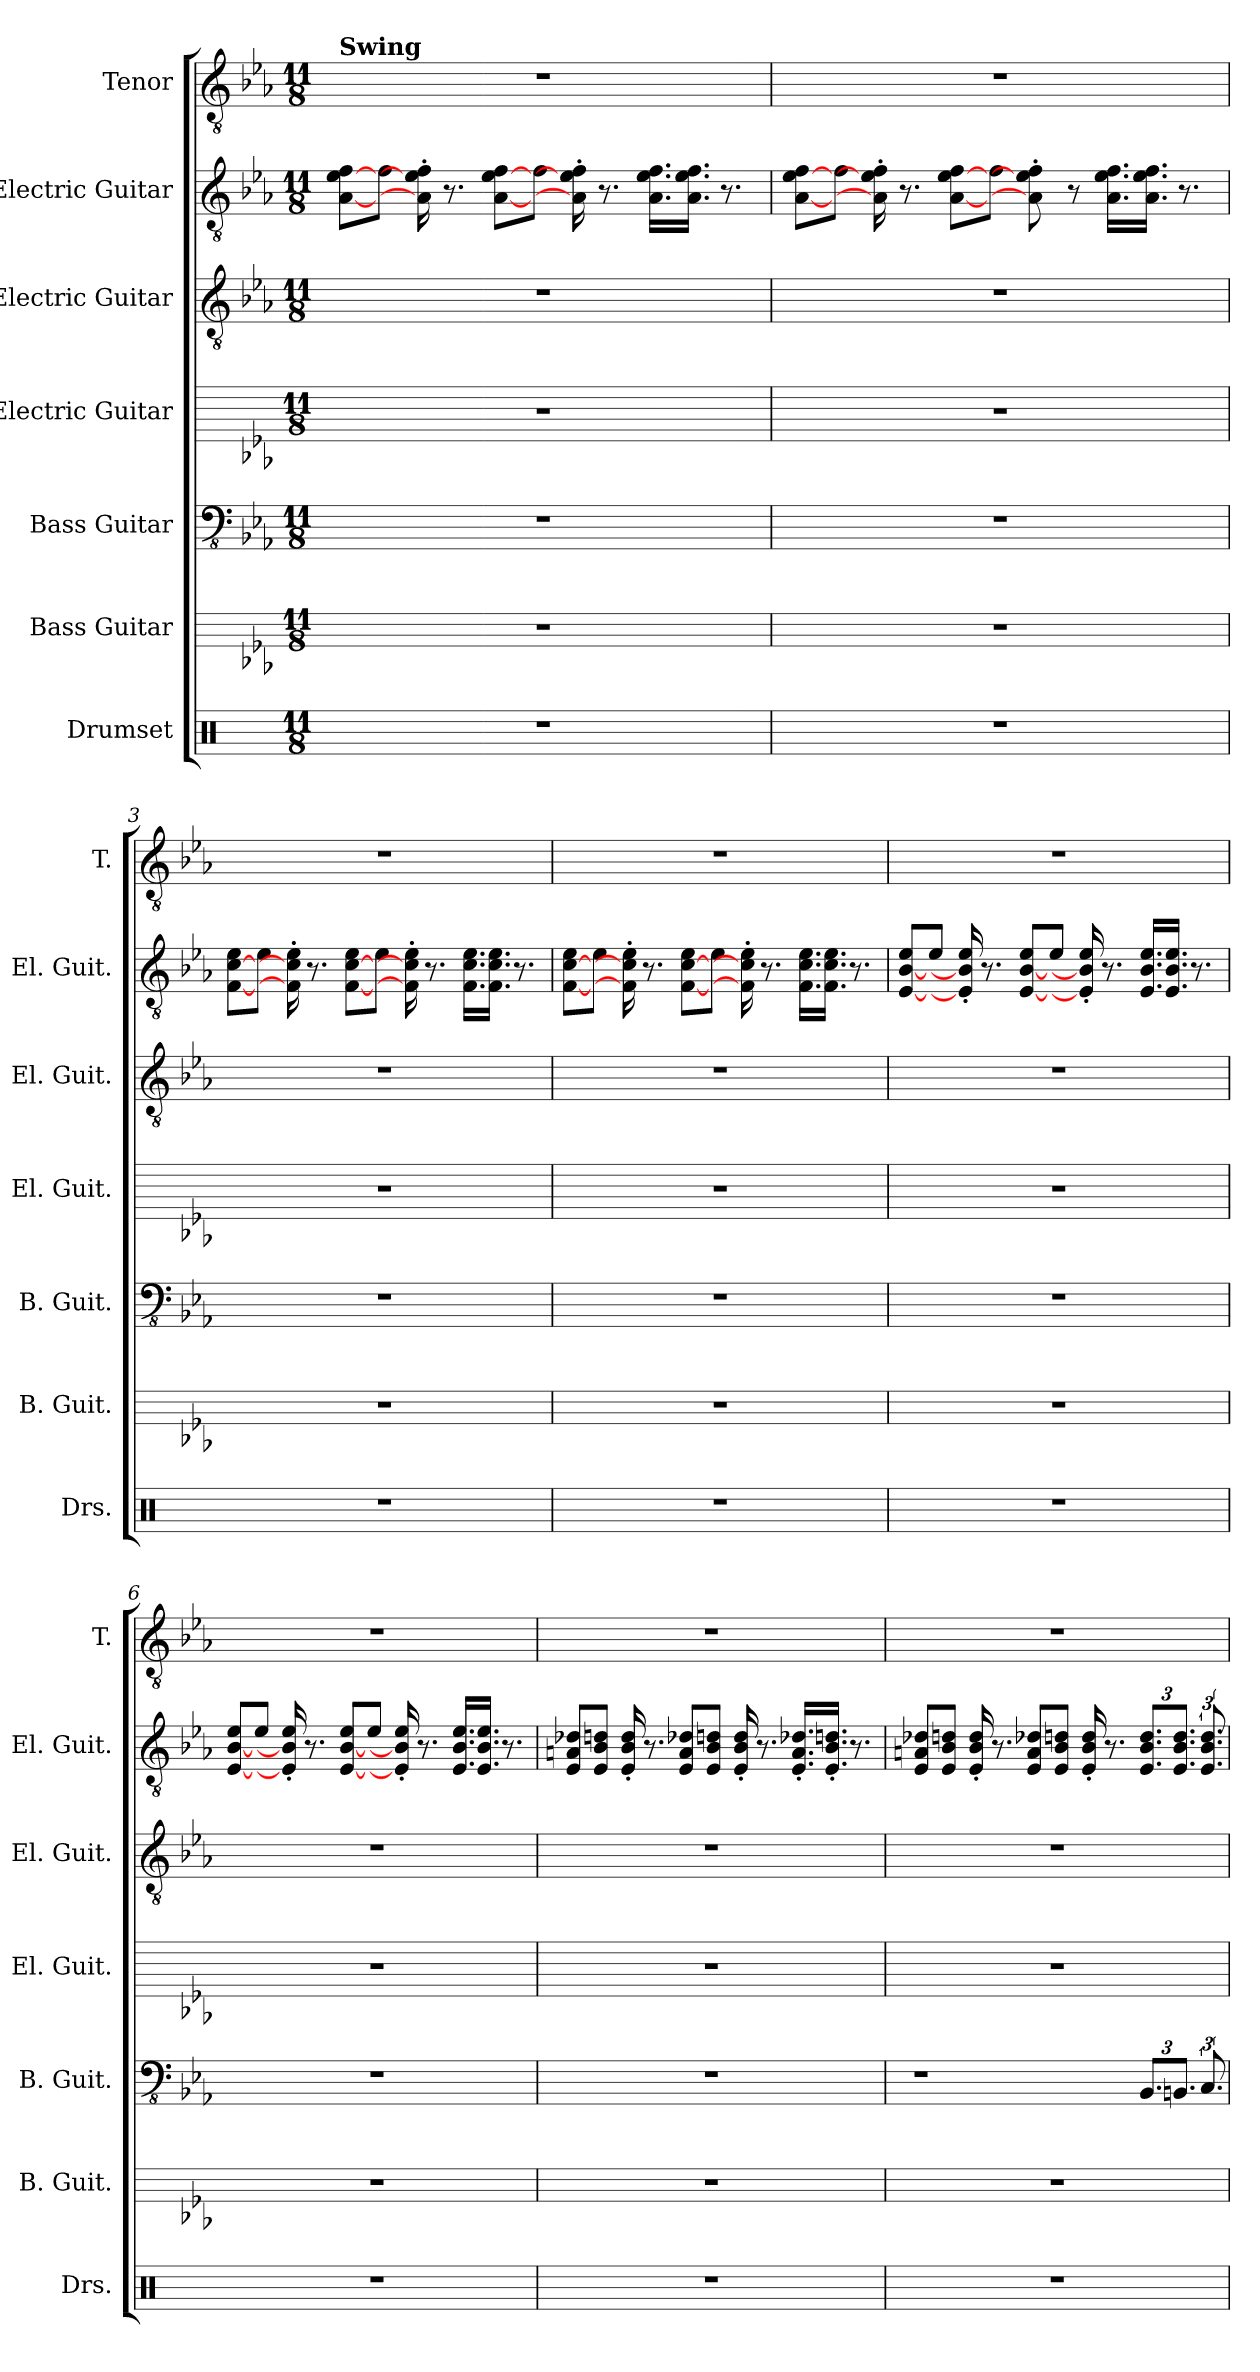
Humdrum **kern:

**kern	**kern	**kern	**kern	**kern	**kern	**kern
*part7	*part6	*part5	*part4	*part3	*part2	*part1
*staff7	*staff6	*staff5	*staff4	*staff3	*staff2	*staff1
*I"Drumset	*I"Bass Guitar	*I"Bass Guitar	*I"Electric Guitar	*I"Electric Guitar	*I"Electric Guitar	*I"Tenor
*I'Drs.	*I'B. Guit.	*I'B. Guit.	*I'El. Guit.	*I'El. Guit.	*I'El. Guit.	*I'T.
*	*stria4	*	*stria6	*	*	*
*clefX	*	*clefFv4	*	*clefGv2	*clefGv2	*clefGv2
*k[]	*k[b-e-a-]	*k[b-e-a-]	*k[b-e-a-]	*k[b-e-a-]	*k[b-e-a-]	*k[b-e-a-]
*M11/8	*M11/8	*M11/8	*M11/8	*M11/8	*M11/8	*M11/8
*MM145	*MM145	*MM145	*MM145	*MM145	*MM145	*MM145
=1	=1	=1	=1	=1	=1	=1
!	!	!	!	!	!	!LO:TX:a:B:t=Swing
8%11r	8%11r	8%11r	8%11r	8%11r	[8A-\ [8e-\ 8f\L	8%11r
.	.	.	.	.	8f\J	.
.	.	.	.	.	16A-\]' 16e-\]' 16f\'	.
.	.	.	.	.	8.r	.
.	.	.	.	.	[8A-\ [8e-\ 8f\L	.
.	.	.	.	.	8f\J	.
.	.	.	.	.	16A-\]' 16e-\]' 16f\'	.
.	.	.	.	.	8.r	.
.	.	.	.	.	16.A-\ 16.e-\ 16.f\LL	.
.	.	.	.	.	16.A-\ 16.e-\ 16.f\JJ	.
.	.	.	.	.	8.r	.
=2	=2	=2	=2	=2	=2	=2
8%11r	8%11r	8%11r	8%11r	8%11r	[8A-\ [8e-\ 8f\L	8%11r
.	.	.	.	.	8f\J	.
.	.	.	.	.	16A-\]' 16e-\]' 16f\'	.
.	.	.	.	.	8.r	.
.	.	.	.	.	[8A-\ [8e-\ 8f\L	.
.	.	.	.	.	8f\J	.
.	.	.	.	.	8A-\]' 8e-\]' 8f\'	.
.	.	.	.	.	8r	.
.	.	.	.	.	16.A-\ 16.e-\ 16.f\LL	.
.	.	.	.	.	16.A-\ 16.e-\ 16.f\JJ	.
.	.	.	.	.	8.r	.
!!LO:PB:g=z
=3	=3	=3	=3	=3	=3	=3
8%11r	8%11r	8%11r	8%11r	8%11r	[8F\ [8c\ 8e-\L	8%11r
.	.	.	.	.	8e-\J	.
.	.	.	.	.	16F\]' 16c\]' 16e-\'	.
.	.	.	.	.	8.r	.
.	.	.	.	.	[8F\ [8c\ 8e-\L	.
.	.	.	.	.	8e-\J	.
.	.	.	.	.	16F\]' 16c\]' 16e-\'	.
.	.	.	.	.	8.r	.
.	.	.	.	.	16.F\ 16.c\ 16.e-\LL	.
.	.	.	.	.	16.F\ 16.c\ 16.e-\JJ	.
.	.	.	.	.	8.r	.
=4	=4	=4	=4	=4	=4	=4
8%11r	8%11r	8%11r	8%11r	8%11r	[8F\ [8c\ 8e-\L	8%11r
.	.	.	.	.	8e-\J	.
.	.	.	.	.	16F\]' 16c\]' 16e-\'	.
.	.	.	.	.	8.r	.
.	.	.	.	.	[8F\ [8c\ 8e-\L	.
.	.	.	.	.	8e-\J	.
.	.	.	.	.	16F\]' 16c\]' 16e-\'	.
.	.	.	.	.	8.r	.
.	.	.	.	.	16.F\ 16.c\ 16.e-\LL	.
.	.	.	.	.	16.F\ 16.c\ 16.e-\JJ	.
.	.	.	.	.	8.r	.
=5	=5	=5	=5	=5	=5	=5
8%11r	8%11r	8%11r	8%11r	8%11r	[8E-/ [8B-/ 8e-/L	8%11r
.	.	.	.	.	8e-/J	.
.	.	.	.	.	16E-/]' 16B-/]' 16e-/'	.
.	.	.	.	.	8.r	.
.	.	.	.	.	[8E-/ [8B-/ 8e-/L	.
.	.	.	.	.	8e-/J	.
.	.	.	.	.	16E-/]' 16B-/]' 16e-/'	.
.	.	.	.	.	8.r	.
.	.	.	.	.	16.E-/ 16.B-/ 16.e-/LL	.
.	.	.	.	.	16.E-/ 16.B-/ 16.e-/JJ	.
.	.	.	.	.	8.r	.
!!LO:PB:g=z
=6	=6	=6	=6	=6	=6	=6
8%11r	8%11r	8%11r	8%11r	8%11r	[8E-/ [8B-/ 8e-/L	8%11r
.	.	.	.	.	8e-/J	.
.	.	.	.	.	16E-/]' 16B-/]' 16e-/'	.
.	.	.	.	.	8.r	.
.	.	.	.	.	[8E-/ [8B-/ 8e-/L	.
.	.	.	.	.	8e-/J	.
.	.	.	.	.	16E-/]' 16B-/]' 16e-/'	.
.	.	.	.	.	8.r	.
.	.	.	.	.	16.E-/ 16.B-/ 16.e-/LL	.
.	.	.	.	.	16.E-/ 16.B-/ 16.e-/JJ	.
.	.	.	.	.	8.r	.
=7	=7	=7	=7	=7	=7	=7
8%11r	8%11r	8%11r	8%11r	8%11r	8E-/ 8An/ 8d-X/L	8%11r
.	.	.	.	.	8E-/ 8B-/ 8dn/J	.
.	.	.	.	.	16E-/' 16B-/' 16d/'	.
.	.	.	.	.	8.r	.
.	.	.	.	.	8E-/ 8A/ 8d-X/L	.
.	.	.	.	.	8E-/ 8B-/ 8dn/J	.
.	.	.	.	.	16E-/' 16B-/' 16d/'	.
.	.	.	.	.	8.r	.
.	.	.	.	.	16.E-/' 16.A/' 16.d-X/'LL	.
.	.	.	.	.	16.E-/' 16.B-/' 16.dn/'JJ	.
.	.	.	.	.	8.r	.
!!LO:PB:g=z
=8	=8	=8	=8	=8	=8	=8
8%11r	8%11r	1r	8%11r	8%11r	8E-/ 8An/ 8d-X/L	8%11r
.	.	.	.	.	8E-/ 8B-/ 8dn/J	.
.	.	.	.	.	16E-/' 16B-/' 16d/'	.
.	.	.	.	.	8.r	.
.	.	.	.	.	8E-/ 8A/ 8d-X/L	.
.	.	.	.	.	8E-/ 8B-/ 8dn/J	.
.	.	.	.	.	16E-/' 16B-/' 16d/'	.
.	.	.	.	.	8.r	.
.	.	12.BBB-/L	.	.	12.E-/ 12.B-/ 12.d/L	.
.	.	12.BBBn/J	.	.	12.E-/ 12.B-/ 12.d/J	.
.	.	12.CC/	.	.	12.E-/ 12.B-/ 12.d/	.
=	=	=	=	=	=	=
*-	*-	*-	*-	*-	*-	*-
